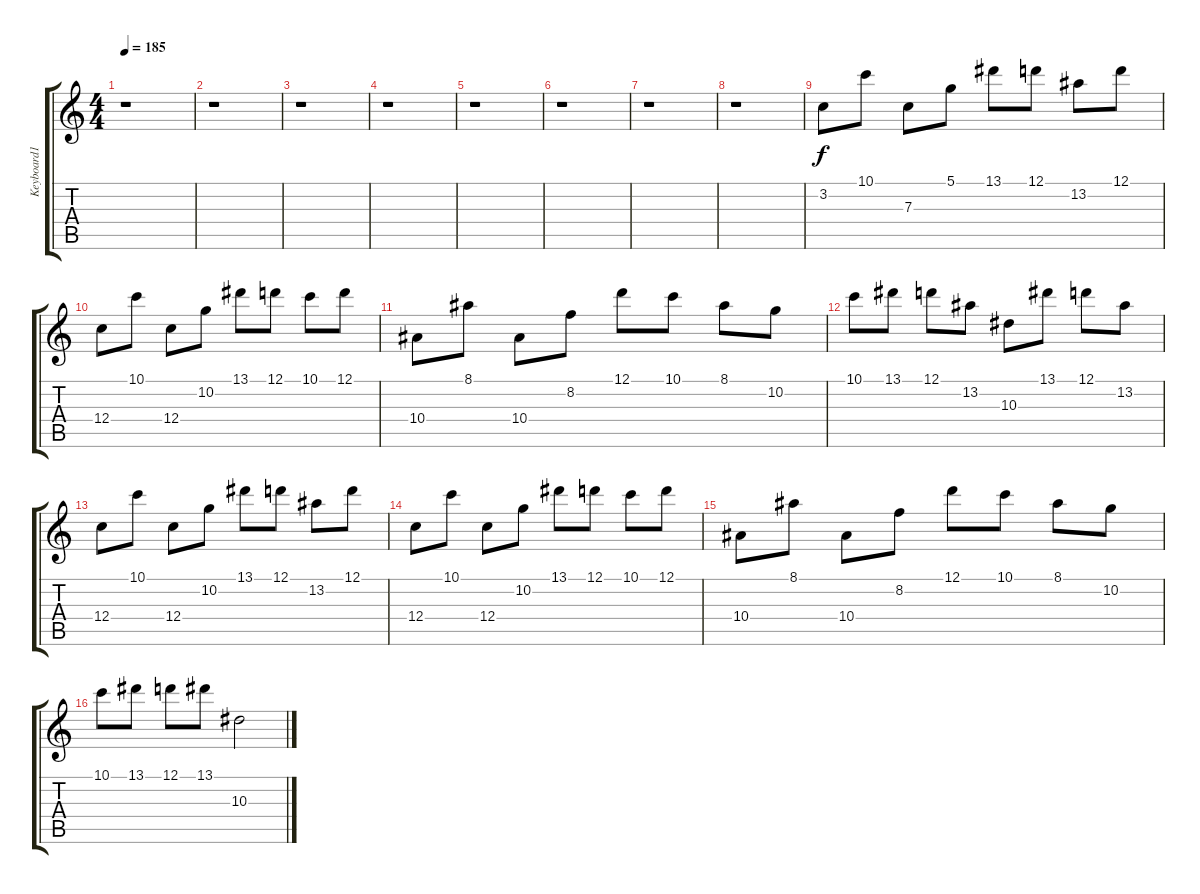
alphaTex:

\track ("Keyboard1" "Keyboard1") {instrument overdrivenguitar}
\staff {score tabs}
\tuning (D4 A3 F3 C3 G2 C2) {hide}
\ts (4 4)
\tempo 185
\clef g2
\ks c
r.1{dy f} |
r.1 |
r.1 |
r.1 |
r.1 |
r.1 |
r.1 |
r.1 |
3.2.8 10.1.8 7.3.8 5.1.8 13.1.8 12.1.8 13.2.8 12.1.8 |
12.4.8 10.1.8 12.4.8 10.2.8 13.1.8 12.1.8 10.1.8 12.1.8 |
10.4.8 8.1.8 10.4.8 8.2.8 12.1.8 10.1.8 8.1.8 10.2.8 |
10.1.8 13.1.8 12.1.8 13.2.8 10.3.8 13.1.8 12.1.8 13.2.8 |
12.4.8 10.1.8 12.4.8 10.2.8 13.1.8 12.1.8 13.2.8 12.1.8 |
12.4.8 10.1.8 12.4.8 10.2.8 13.1.8 12.1.8 10.1.8 12.1.8 |
10.4.8 8.1.8 10.4.8 8.2.8 12.1.8 10.1.8 8.1.8 10.2.8 |
10.1.8 13.1.8 12.1.8 13.1.8 10.3.2
